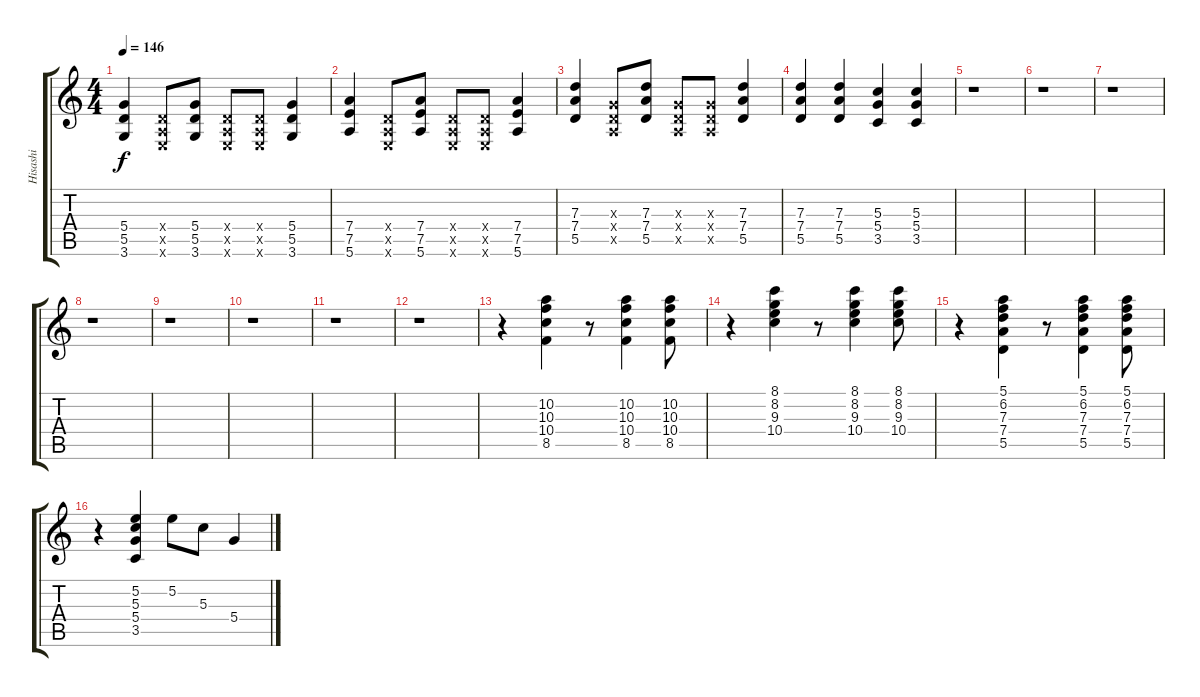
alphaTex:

\track ("Hisashi" "Hisashi") {instrument distortionguitar}
\staff {score tabs}
\tuning (E4 B3 G3 D3 A2 E2) {hide}
\ts (4 4)
\tempo 146
\clef g2
\ks c
(5.4 5.5 3.6).4{dy f} (0.4{x} 0.5{x} 0.6{x}).8 (5.4 5.5 3.6).8 (0.4{x} 0.5{x} 0.6{x}).8 (0.4{x} 0.5{x} 0.6{x}).8 (5.4 5.5 3.6).4 |
(7.4 7.5 5.6).4 (0.4{x} 0.5{x} 0.6{x}).8 (7.4 7.5 5.6).8 (0.4{x} 0.5{x} 0.6{x}).8 (0.4{x} 0.5{x} 0.6{x}).8 (7.4 7.5 5.6).4 |
(7.3 7.4 5.5).4 (0.3{x} 0.4{x} 0.5{x}).8 (7.3 7.4 5.5).8 (0.3{x} 0.4{x} 0.5{x}).8 (0.3{x} 0.4{x} 0.5{x}).8 (7.3 7.4 5.5).4 |
(7.3 7.4 5.5).4 (7.3 7.4 5.5).4 (5.3 5.4 3.5).4 (5.3 5.4 3.5).4 |
r.1 |
r.1 |
r.1 |
r.1 |
r.1 |
r.1 |
r.1 |
r.1 |
r.4 (10.2 10.3 10.4 8.5).4 r.8 (10.2 10.3 10.4 8.5).4 (10.2 10.3 10.4 8.5).8 |
r.4 (8.1 8.2 9.3 10.4).4 r.8 (8.1 8.2 9.3 10.4).4 (8.1 8.2 9.3 10.4).8 |
r.4 (5.1 6.2 7.3 7.4 5.5).4 r.8 (5.1 6.2 7.3 7.4 5.5).4 (5.1 6.2 7.3 7.4 5.5).8 |
r.4 (5.2 5.3 5.4 3.5).4 5.2.8 5.3.8 5.4.4
